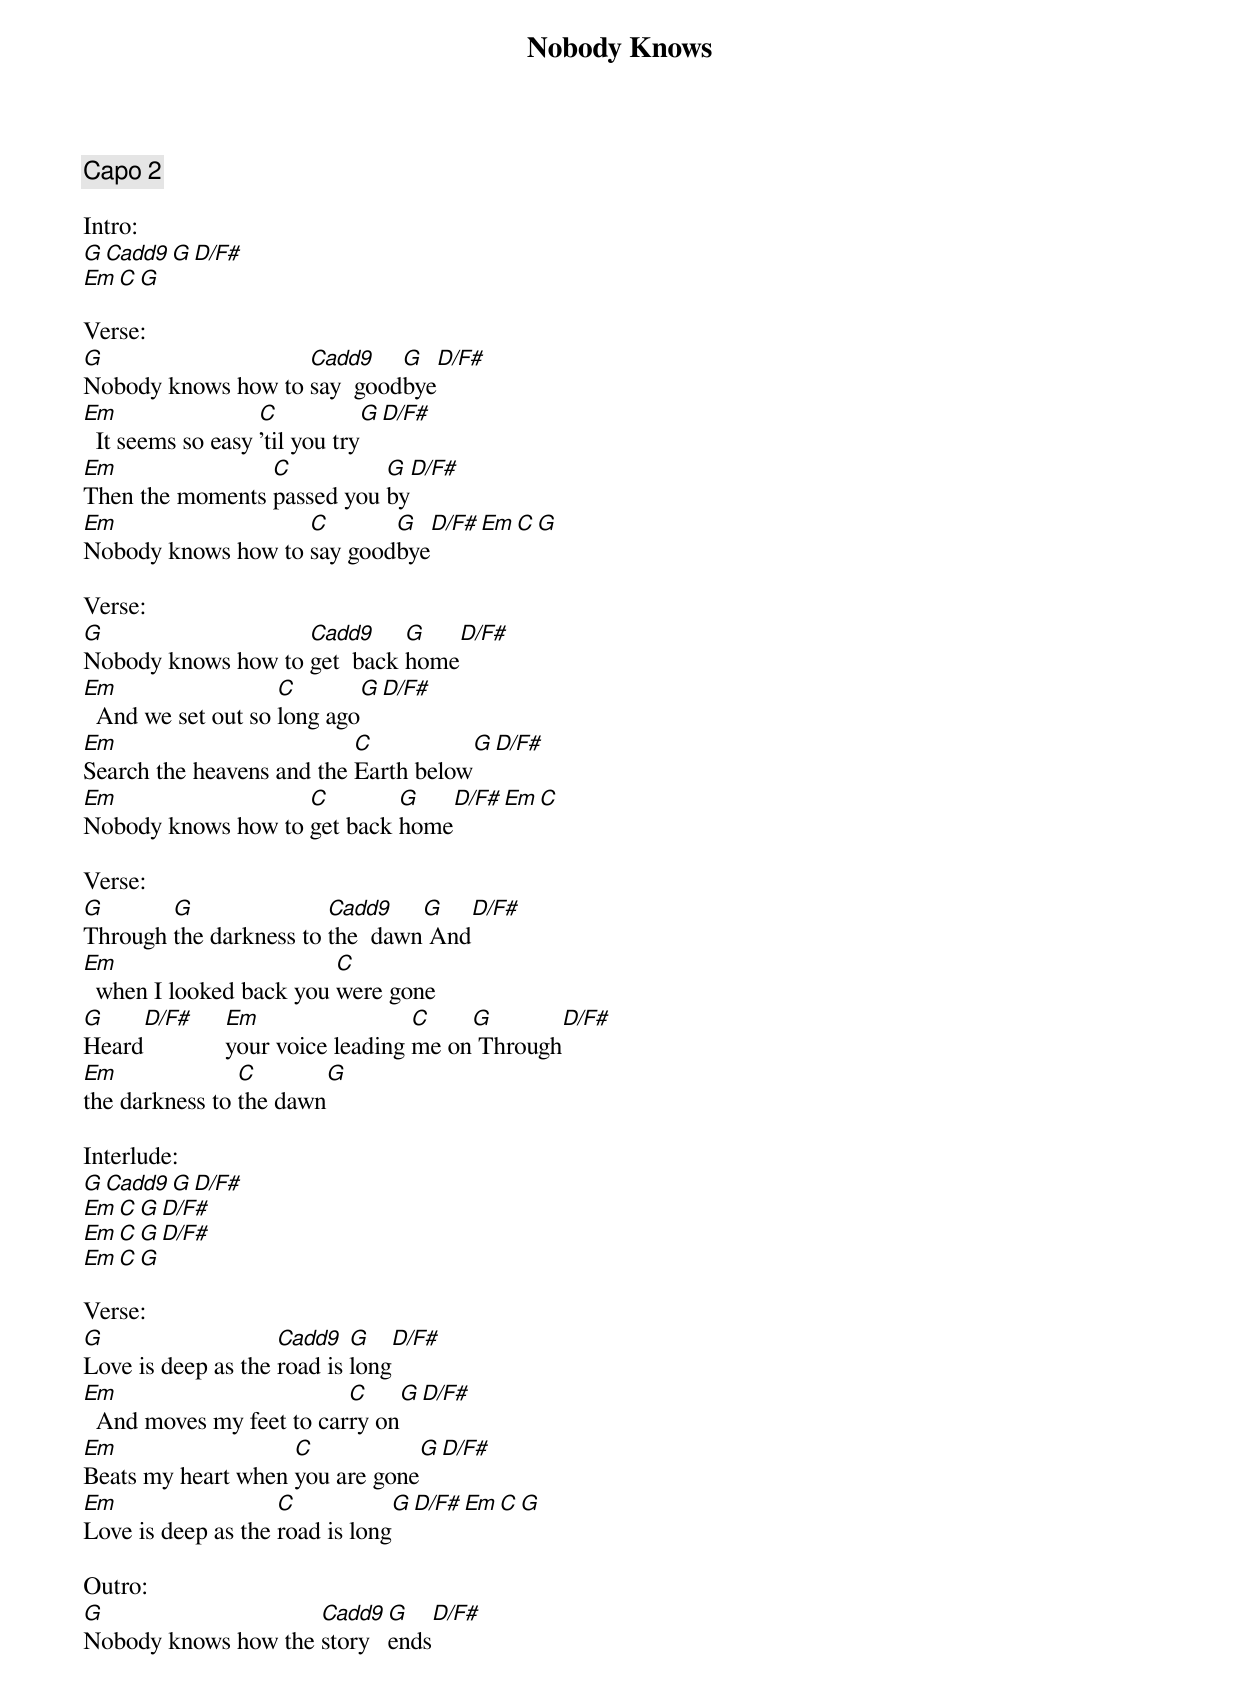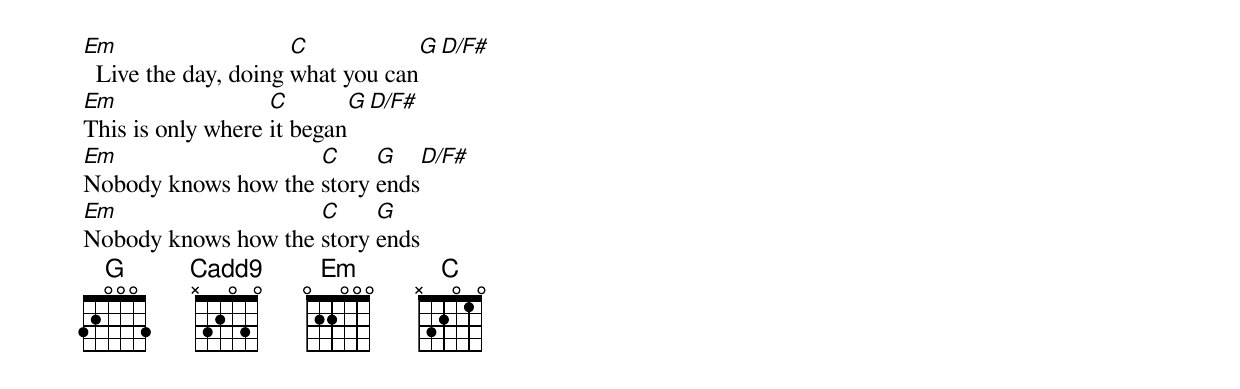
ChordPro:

{title:Nobody Knows}
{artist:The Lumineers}
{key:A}
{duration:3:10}
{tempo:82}
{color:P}

{comment: Capo 2}

Intro:
[G][Cadd9][G][D/F#]
[Em][C][G]

Verse:
[G]Nobody knows how to [Cadd9]say  good[G]bye[D/F#]
[Em]  It seems so easy [C]'til you try[G][D/F#]
[Em]Then the moments [C]passed you [G]by[D/F#]
[Em]Nobody knows how to [C]say good[G]bye[D/F#][Em][C][G]

Verse:
[G]Nobody knows how to [Cadd9]get  back [G]home[D/F#]
[Em]  And we set out so [C]long ago[G][D/F#]
[Em]Search the heavens and the [C]Earth below[G][D/F#]
[Em]Nobody knows how to [C]get back [G]home[D/F#][Em][C]

Verse:
[G]Through [G]the darkness to [Cadd9]the  dawn[G] And[D/F#]
[Em]  when I looked back you [C]were gone
[G]Heard[D/F#]     [Em]your voice leading [C]me on[G] Through[D/F#]
[Em]the darkness to [C]the dawn[G]

Interlude:
[G][Cadd9][G][D/F#]
[Em][C][G][D/F#]
[Em][C][G][D/F#]
[Em][C][G]

Verse:
[G]Love is deep as the [Cadd9]road is [G]long[D/F#]
[Em]  And moves my feet to car[C]ry on[G][D/F#]
[Em]Beats my heart when [C]you are gone[G][D/F#]
[Em]Love is deep as the [C]road is long[G][D/F#][Em][C][G]

Outro:
[G]Nobody knows how the [Cadd9]story [G]ends[D/F#]
[Em]  Live the day, doing [C]what you can[G][D/F#]
[Em]This is only where [C]it began[G][D/F#]
[Em]Nobody knows how the [C]story [G]ends[D/F#]
[Em]Nobody knows how the [C]story [G]ends
